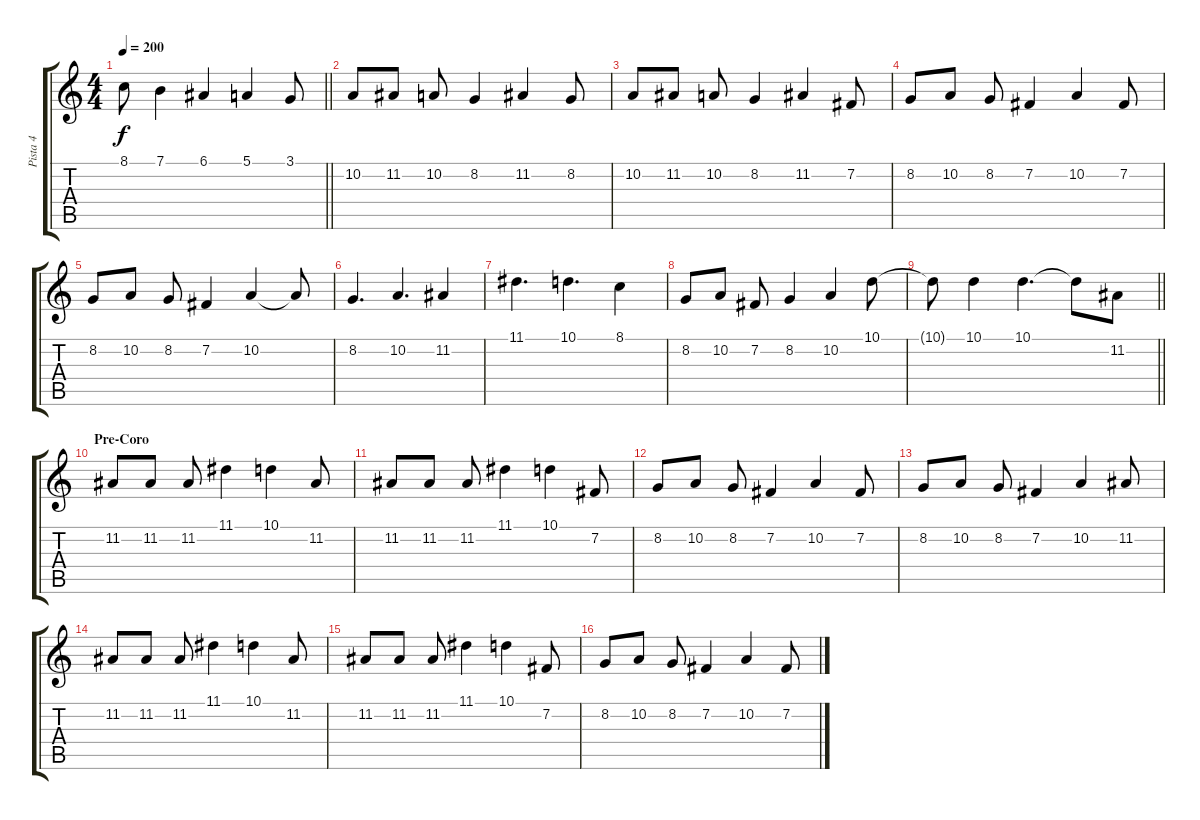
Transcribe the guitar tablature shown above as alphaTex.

\track ("Pista 4" "Pista 4") {instrument drawbarorgan}
\staff {score tabs}
\tuning (E4 B3 G3 D3 A2 E2) {hide}
\ts (4 4)
\tempo 200
\clef g2
\barLineRight lightlight
\ks c
8.1{t}.8{dy f} 7.1.4 6.1.4 5.1.4 3.1.8 |
\section ("" "")
10.2.8 11.2.8 10.2.8 8.2.4 11.2.4 8.2.8 |
10.2.8 11.2.8 10.2.8 8.2.4 11.2.4 7.2.8 |
8.2.8 10.2.8 8.2.8 7.2.4 10.2.4 7.2.8 |
8.2.8 10.2.8 8.2.8 7.2.4 10.2.4 10.2{t}.8 |
8.2.4{d} 10.2.4{d} 11.2.4 |
11.1.4{d} 10.1.4{d} 8.1.4 |
8.2.8 10.2.8 7.2.8 8.2.4 10.2.4 10.1.8 |
\barLineRight lightlight
10.1{t}.8 10.1.4 10.1.4{d} 10.1{t}.8 11.2.8 |
\section ("" "Pre-Coro")
11.2.8 11.2.8 11.2.8 11.1.4 10.1.4 11.2.8 |
11.2.8 11.2.8 11.2.8 11.1.4 10.1.4 7.2.8 |
8.2.8 10.2.8 8.2.8 7.2.4 10.2.4 7.2.8 |
8.2.8 10.2.8 8.2.8 7.2.4 10.2.4 11.2.8 |
11.2.8 11.2.8 11.2.8 11.1.4 10.1.4 11.2.8 |
11.2.8 11.2.8 11.2.8 11.1.4 10.1.4 7.2.8 |
8.2.8 10.2.8 8.2.8 7.2.4 10.2.4 7.2.8
